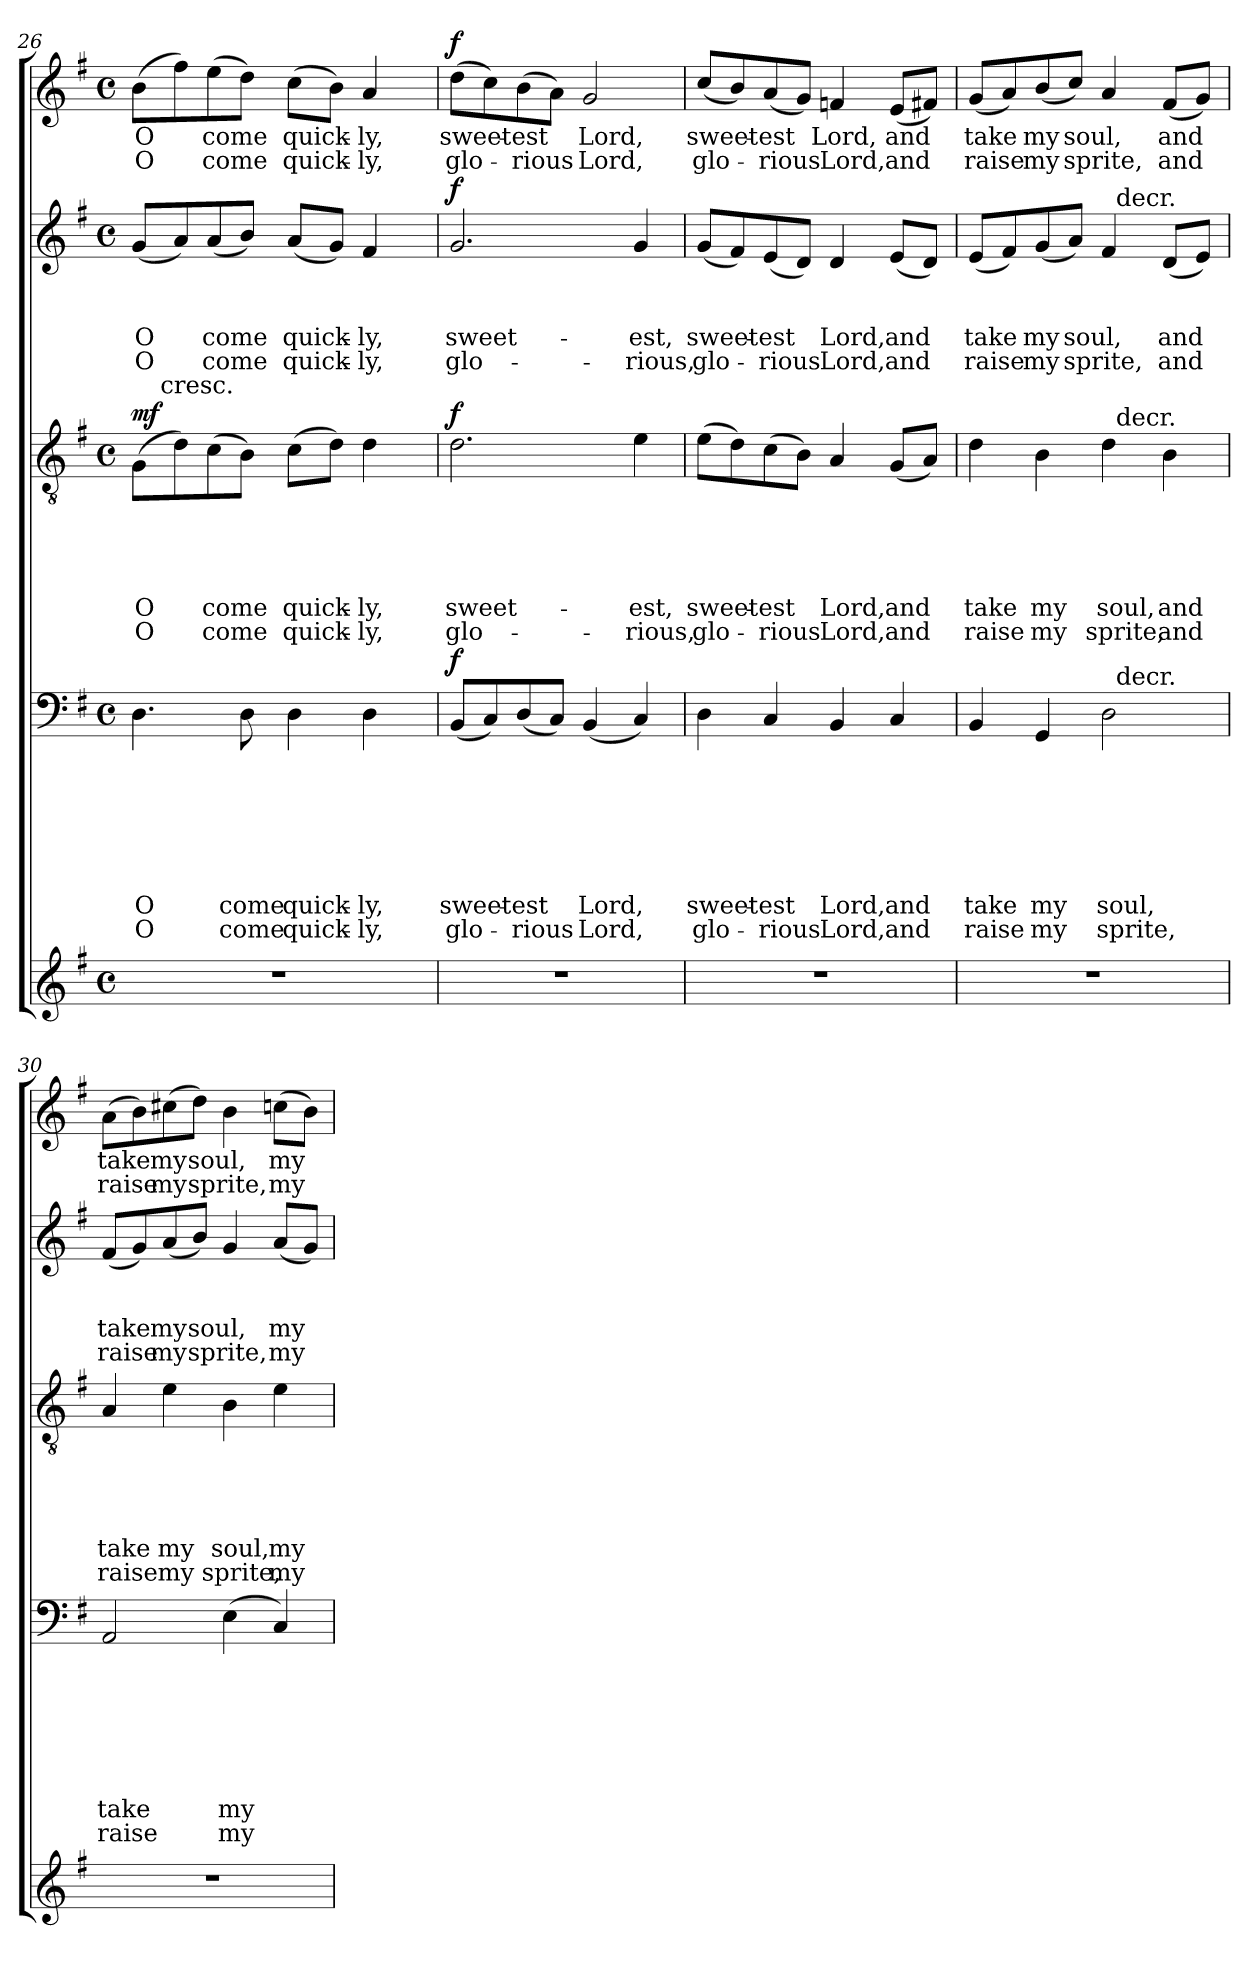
**kern	**kern	**text	**text	**text	**text	**text	**text	**text	**text	**dynam	**kern	**text	**text	**text	**text	**text	**text	**dynam	**kern	**text	**text	**text	**text	**dynam	**kern	**text	**text	**dynam
*part5	*part4	*part4	*part4	*part4	*part4	*part4	*part4	*part4	*part4	*part4	*part3	*part3	*part3	*part3	*part3	*part3	*part3	*part3	*part2	*part2	*part2	*part2	*part2	*part2	*part1	*part1	*part1	*part1
*staff5	*staff4	*staff4	*staff4	*staff4	*staff4	*staff4	*staff4	*staff4	*staff4	*staff4	*staff3	*staff3	*staff3	*staff3	*staff3	*staff3	*staff3	*staff3	*staff2	*staff2	*staff2	*staff2	*staff2	*staff2	*staff1	*staff1	*staff1	*staff1
*clefG2	*clefF4	*	*	*	*	*	*	*	*	*	*clefGv2	*	*	*	*	*	*	*	*clefG2	*	*	*	*	*	*clefG2	*	*	*
*k[f#]	*k[f#]	*	*	*	*	*	*	*	*	*	*k[f#]	*	*	*	*	*	*	*	*k[f#]	*	*	*	*	*	*k[f#]	*	*	*
*G:	*G:	*	*	*	*	*	*	*	*	*	*G:	*	*	*	*	*	*	*	*G:	*	*	*	*	*	*G:	*	*	*
*M4/4	*M4/4	*	*	*	*	*	*	*	*	*	*M4/4	*	*	*	*	*	*	*	*M4/4	*	*	*	*	*	*M4/4	*	*	*
*met(c)	*met(c)	*	*	*	*	*	*	*	*	*	*met(c)	*	*	*	*	*	*	*	*met(c)	*	*	*	*	*	*met(c)	*	*	*
=26	=26	=26	=26	=26	=26	=26	=26	=26	=26	=26	=26	=26	=26	=26	=26	=26	=26	=26	=26	=26	=26	=26	=26	=26	=26	=26	=26	=26
!	!	!	!	!	!	!	!	!LO:LY:b:rj	!LO:LY:b:rj	!	!	!	!	!	!	!LO:LY:b	!LO:LY:b	!LO:DY:a	!	!	!	!LO:LY:b:rj	!LO:LY:b:rj	!	!	!LO:LY:b:rj	!LO:LY:b:rj	!
*	*	*	*	*	*	*	*	*	*	*	*^	*	*	*	*	*	*	*	*	*	*	*	*	*	*	*	*	*
1r	4.D\	.	.	.	.	.	.	O	O	.	(>8G\L	16.ryy	.	.	.	.	O	O	mf	(<8g/L	.	.	O	O	.	(>8b\L	O	O	.
!	!	!	!	!	!	!	!	!	!	!	!	!LO:TX:a:t=cresc.	!	!	!	!	!	!	!	!	!	!	!	!	!	!	!	!	!
.	.	.	.	.	.	.	.	.	.	.	.	2ryy	.	.	.	.	.	.	.	.	.	.	.	.	.	.	.	.	.
.	.	.	.	.	.	.	.	.	.	.	8d\)	.	.	.	.	.	.	.	.	8a/)	.	.	.	.	.	8ff#\)	.	.	.
!	!	!	!	!	!	!	!	!	!	!	!	!	!	!	!	!	!LO:LY:b	!LO:LY:b	!	!	!	!	!LO:LY:b:rj	!LO:LY:b:rj	!	!	!LO:LY:b:rj	!LO:LY:b:rj	!
.	.	.	.	.	.	.	.	.	.	.	(>8c\	.	.	.	.	.	come	come	.	(<8a/	.	.	come	come	.	(>8ee\	come	come	.
!	!	!	!	!	!	!	!	!LO:LY:b:rj	!LO:LY:b:rj	!	!	!	!	!	!	!	!	!	!	!	!	!	!	!	!	!	!	!	!
.	8D\	.	.	.	.	.	.	come	come	.	8B\J)	.	.	.	.	.	.	.	.	8b/J)	.	.	.	.	.	8dd\J)	.	.	.
!	!	!	!	!	!	!	!	!LO:LY:b:rj	!LO:LY:b:rj	!	!	!	!	!	!	!	!LO:LY:b	!LO:LY:b	!	!	!	!	!LO:LY:b:rj	!LO:LY:b:rj	!	!	!LO:LY:b:rj	!LO:LY:b:rj	!
.	4D\	.	.	.	.	.	.	quick-	quick-	.	(>8c\L	.	.	.	.	.	quick-	quick-	.	(<8a/L	.	.	quick-	quick-	.	(>8cc\L	quick-	quick-	.
.	.	.	.	.	.	.	.	.	.	.	.	4ryy	.	.	.	.	.	.	.	.	.	.	.	.	.	.	.	.	.
.	.	.	.	.	.	.	.	.	.	.	8d\J)	.	.	.	.	.	.	.	.	8g/J)	.	.	.	.	.	8b\J)	.	.	.
!	!	!	!	!	!	!	!	!LO:LY:b:rj	!LO:LY:b:rj	!	!	!	!	!	!	!	!LO:LY:b	!LO:LY:b	!	!	!	!	!LO:LY:b:rj	!LO:LY:b:rj	!	!	!LO:LY:b:rj	!LO:LY:b:rj	!
.	4D\	.	.	.	.	.	.	-ly,	-ly,	.	4d\	.	.	.	.	.	-ly,	-ly,	.	4f#/	.	.	-ly,	-ly,	.	4a/	-ly,	-ly,	.
.	.	.	.	.	.	.	.	.	.	.	.	8ryy	.	.	.	.	.	.	.	.	.	.	.	.	.	.	.	.	.
.	.	.	.	.	.	.	.	.	.	.	.	32ryy	.	.	.	.	.	.	.	.	.	.	.	.	.	.	.	.	.
!!LO:PB:g=z
=27!	=27!	=27!	=27!	=27!	=27!	=27!	=27!	=27!	=27!	=27!	=27!	=27!	=27!	=27!	=27!	=27!	=27!	=27!	=27!	=27!	=27!	=27!	=27!	=27!	=27!	=27!	=27!	=27!	=27!
!	!	!	!	!	!	!	!	!LO:LY:b:rj	!LO:LY:b:rj	!LO:DY:a	!	!	!	!	!	!	!LO:LY:b	!LO:LY:b	!LO:DY:a	!	!	!	!LO:LY:b:rj	!LO:LY:b:rj	!LO:DY:a	!	!LO:LY:b:rj	!LO:LY:b:rj	!LO:DY:a
*	*	*	*	*	*	*	*	*	*	*	*v	*v	*	*	*	*	*	*	*	*	*	*	*	*	*	*	*	*	*
1r	(<8BB/L	.	.	.	.	.	.	sweet-	glo-	f	2.d\	.	.	.	.	sweet-	glo-	f	2.g/	.	.	sweet-	glo-	f	(>8dd\L	sweet-	glo-	f
.	8C/)	.	.	.	.	.	.	.	.	.	.	.	.	.	.	.	.	.	.	.	.	.	.	.	8cc\)	.	.	.
!	!	!	!	!	!	!	!	!LO:LY:b:rj	!LO:LY:b:rj	!	!	!	!	!	!	!	!	!	!	!	!	!	!	!	!	!LO:LY:b:rj	!LO:LY:b:rj	!
.	(<8D/	.	.	.	.	.	.	-est	-rious	.	.	.	.	.	.	.	.	.	.	.	.	.	.	.	(>8b\	-est	-rious	.
.	8C/J)	.	.	.	.	.	.	.	.	.	.	.	.	.	.	.	.	.	.	.	.	.	.	.	8a\J)	.	.	.
!	!	!	!	!	!	!	!	!LO:LY:b:rj	!LO:LY:b:rj	!	!	!	!	!	!	!	!	!	!	!	!	!	!	!	!	!LO:LY:b:rj	!LO:LY:b:rj	!
.	(<4BB/	.	.	.	.	.	.	Lord,	Lord,	.	.	.	.	.	.	.	.	.	.	.	.	.	.	.	2g/	Lord,	Lord,	.
!	!	!	!	!	!	!	!	!	!	!	!	!	!	!	!	!LO:LY:b	!LO:LY:b	!	!	!	!	!LO:LY:b:rj	!LO:LY:b:rj	!	!	!	!	!
.	4C/)	.	.	.	.	.	.	.	.	.	4e\	.	.	.	.	-est,	-rious,	.	4g/	.	.	-est,	-rious,	.	.	.	.	.
=28!	=28!	=28!	=28!	=28!	=28!	=28!	=28!	=28!	=28!	=28!	=28!	=28!	=28!	=28!	=28!	=28!	=28!	=28!	=28!	=28!	=28!	=28!	=28!	=28!	=28!	=28!	=28!	=28!
!	!	!	!	!	!	!	!	!LO:LY:b:rj	!LO:LY:b:rj	!	!	!	!	!	!	!LO:LY:b	!LO:LY:b	!	!	!	!	!LO:LY:b:rj	!LO:LY:b:rj	!	!	!LO:LY:b:rj	!LO:LY:b:rj	!
1r	4D\	.	.	.	.	.	.	sweet-	glo-	.	(>8e\L	.	.	.	.	sweet-	glo-	.	(<8g/L	.	.	sweet-	glo-	.	(<8cc/L	sweet-	glo-	.
.	.	.	.	.	.	.	.	.	.	.	8d\)	.	.	.	.	.	.	.	8f#/)	.	.	.	.	.	8b/)	.	.	.
!	!	!	!	!	!	!	!	!LO:LY:b:rj	!LO:LY:b:rj	!	!	!	!	!	!	!LO:LY:b	!LO:LY:b	!	!	!	!	!LO:LY:b:rj	!LO:LY:b:rj	!	!	!LO:LY:b:rj	!LO:LY:b:rj	!
.	4C/	.	.	.	.	.	.	-est	-rious	.	(>8c\	.	.	.	.	-est	-rious	.	(<8e/	.	.	-est	-rious	.	(<8a/	-est	-rious	.
.	.	.	.	.	.	.	.	.	.	.	8B\J)	.	.	.	.	.	.	.	8d/J)	.	.	.	.	.	8g/J)	.	.	.
!	!	!	!	!	!	!	!	!LO:LY:b:rj	!LO:LY:b:rj	!	!	!	!	!	!	!LO:LY:b	!LO:LY:b	!	!	!	!	!LO:LY:b:rj	!LO:LY:b:rj	!	!	!LO:LY:b:rj	!LO:LY:b:rj	!
.	4BB/	.	.	.	.	.	.	Lord,	Lord,	.	4A/	.	.	.	.	Lord,	Lord,	.	4d/	.	.	Lord,	Lord,	.	4fn/	Lord,	Lord,	.
!	!	!	!	!	!	!	!	!LO:LY:b:rj	!LO:LY:b:rj	!	!	!	!	!	!	!LO:LY:b	!LO:LY:b	!	!	!	!	!LO:LY:b:rj	!LO:LY:b:rj	!	!	!LO:LY:b:rj	!LO:LY:b:rj	!
.	4C/	.	.	.	.	.	.	and	and	.	(<8G/L	.	.	.	.	and	and	.	(<8e/L	.	.	and	and	.	(<8e/L	and	and	.
.	.	.	.	.	.	.	.	.	.	.	8A/J)	.	.	.	.	.	.	.	8d/J)	.	.	.	.	.	8f#X/J)	.	.	.
=29!	=29!	=29!	=29!	=29!	=29!	=29!	=29!	=29!	=29!	=29!	=29!	=29!	=29!	=29!	=29!	=29!	=29!	=29!	=29!	=29!	=29!	=29!	=29!	=29!	=29!	=29!	=29!	=29!
!	!	!	!	!	!	!	!	!LO:LY:b:rj	!LO:LY:b:rj	!	!	!	!	!	!	!LO:LY:b	!LO:LY:b	!	!	!	!	!LO:LY:b:rj	!LO:LY:b:rj	!	!	!LO:LY:b:rj	!LO:LY:b:rj	!
*	*^	*	*	*	*	*	*	*	*	*	*^	*	*	*	*	*	*	*	*^	*	*	*	*	*	*	*	*	*
1r	4BB/	2ryy	.	.	.	.	.	.	take	raise	.	4d\	2ryy	.	.	.	.	take	raise	.	(<8e/L	2ryy	.	.	take	raise	.	(<8g/L	take	raise	.
.	.	.	.	.	.	.	.	.	.	.	.	.	.	.	.	.	.	.	.	.	8f#/)	.	.	.	.	.	.	8a/)	.	.	.
!	!	!	!	!	!	!	!	!	!LO:LY:b:rj	!LO:LY:b:rj	!	!	!	!	!	!	!	!LO:LY:b	!LO:LY:b	!	!	!	!	!	!LO:LY:b:rj	!LO:LY:b:rj	!	!	!LO:LY:b:rj	!LO:LY:b:rj	!
.	4GG/	.	.	.	.	.	.	.	my	my	.	4B\	.	.	.	.	.	my	my	.	(<8g/	.	.	.	my	my	.	(<8b/	my	my	.
!	!	!	!	!	!	!	!	!	!	!	!	!	!	!	!	!	!	!	!	!	!	!	!	!	!LO:LY:b:rj	!LO:LY:b:rj	!	!	!LO:LY:b:rj	!LO:LY:b:rj	!
.	.	.	.	.	.	.	.	.	.	.	.	.	.	.	.	.	.	.	.	.	8a/J)	.	.	.	soul,	sprite,	.	8cc/J)	soul,	sprite,	.
!	!	!	!	!	!	!	!	!	!LO:LY:b:rj	!LO:LY:b:rj	!	!	!	!	!	!	!	!LO:LY:b	!LO:LY:b	!	!	!	!	!	!	!	!	!	!	!	!
.	2D\	32ryy	.	.	.	.	.	.	soul,	sprite,	.	4d\	32ryy	.	.	.	.	soul,	sprite,	.	4f#/	32ryy	.	.	.	.	.	4a/	.	.	.
!	!	!	!	!	!	!	!	!	!	!	!	!	!	!	!	!	!	!	!	!	!	!LO:TX:a:t=decr.	!	!	!	!	!	!	!	!	!
!	!	!	!	!	!	!	!	!	!	!	!	!	!LO:TX:a:t=decr.	!	!	!	!	!	!	!	!	!	!	!	!	!	!	!	!	!	!
!	!	!LO:TX:a:t=decr.	!	!	!	!	!	!	!	!	!	!	!	!	!	!	!	!	!	!	!	!	!	!	!	!	!	!	!	!	!
.	.	4...ryy	.	.	.	.	.	.	.	.	.	.	4...ryy	.	.	.	.	.	.	.	.	4...ryy	.	.	.	.	.	.	.	.	.
!	!	!	!	!	!	!	!	!	!	!	!	!	!	!	!	!	!	!LO:LY:b	!LO:LY:b	!	!	!	!	!	!LO:LY:b:rj	!LO:LY:b:rj	!	!	!LO:LY:b:rj	!LO:LY:b:rj	!
.	.	.	.	.	.	.	.	.	.	.	.	4B\	.	.	.	.	.	and	and	.	(<8d/L	.	.	.	and	and	.	(<8f#/L	and	and	.
.	.	.	.	.	.	.	.	.	.	.	.	.	.	.	.	.	.	.	.	.	8e/J)	.	.	.	.	.	.	8g/J)	.	.	.
=30!	=30!	=30!	=30!	=30!	=30!	=30!	=30!	=30!	=30!	=30!	=30!	=30!	=30!	=30!	=30!	=30!	=30!	=30!	=30!	=30!	=30!	=30!	=30!	=30!	=30!	=30!	=30!	=30!	=30!	=30!	=30!
!	!	!	!	!	!	!	!	!	!LO:LY:b:rj	!LO:LY:b:rj	!	!	!	!	!	!	!	!LO:LY:b	!LO:LY:b	!	!	!	!	!	!LO:LY:b:rj	!LO:LY:b:rj	!	!	!LO:LY:b:rj	!LO:LY:b:rj	!
*	*v	*v	*	*	*	*	*	*	*	*	*	*	*	*	*	*	*	*	*	*	*v	*v	*	*	*	*	*	*	*	*	*
*	*	*	*	*	*	*	*	*	*	*	*v	*v	*	*	*	*	*	*	*	*	*	*	*	*	*	*	*	*	*
1r	2AA/	.	.	.	.	.	.	take	raise	.	4A/	.	.	.	.	take	raise	.	(<8f#/L	.	.	take	raise	.	(>8a\L	take	raise	.
.	.	.	.	.	.	.	.	.	.	.	.	.	.	.	.	.	.	.	8g/)	.	.	.	.	.	8b\)	.	.	.
!	!	!	!	!	!	!	!	!	!	!	!	!	!	!	!	!LO:LY:b	!LO:LY:b	!	!	!	!	!LO:LY:b:rj	!LO:LY:b:rj	!	!	!LO:LY:b:rj	!LO:LY:b:rj	!
.	.	.	.	.	.	.	.	.	.	.	4e\	.	.	.	.	my	my	.	(<8a/	.	.	my	my	.	(>8cc#X\	my	my	.
!	!	!	!	!	!	!	!	!	!	!	!	!	!	!	!	!	!	!	!	!	!	!LO:LY:b:rj	!LO:LY:b:rj	!	!	!LO:LY:b:rj	!LO:LY:b:rj	!
.	.	.	.	.	.	.	.	.	.	.	.	.	.	.	.	.	.	.	8b/J)	.	.	soul,	sprite,	.	8dd\J)	soul,	sprite,	.
!	!	!	!	!	!	!	!	!LO:LY:b:rj	!LO:LY:b:rj	!	!	!	!	!	!	!LO:LY:b	!LO:LY:b	!	!	!	!	!	!	!	!	!	!	!
.	(>4E\	.	.	.	.	.	.	my	my	.	4B\	.	.	.	.	soul,	sprite,	.	4g/	.	.	.	.	.	4b\	.	.	.
!	!	!	!	!	!	!	!	!	!	!	!	!	!	!	!	!LO:LY:b	!LO:LY:b	!	!	!	!	!LO:LY:b:rj	!LO:LY:b:rj	!	!	!LO:LY:b:rj	!LO:LY:b:rj	!
.	4C/)	.	.	.	.	.	.	.	.	.	4e\	.	.	.	.	my	my	.	(<8a/L	.	.	my	my	.	(>8ccn\L	my	my	.
.	.	.	.	.	.	.	.	.	.	.	.	.	.	.	.	.	.	.	8g/J)	.	.	.	.	.	8b\J)	.	.	.
=!	=!	=!	=!	=!	=!	=!	=!	=!	=!	=!	=!	=!	=!	=!	=!	=!	=!	=!	=!	=!	=!	=!	=!	=!	=!	=!	=!	=!
*-	*-	*-	*-	*-	*-	*-	*-	*-	*-	*-	*-	*-	*-	*-	*-	*-	*-	*-	*-	*-	*-	*-	*-	*-	*-	*-	*-	*-
